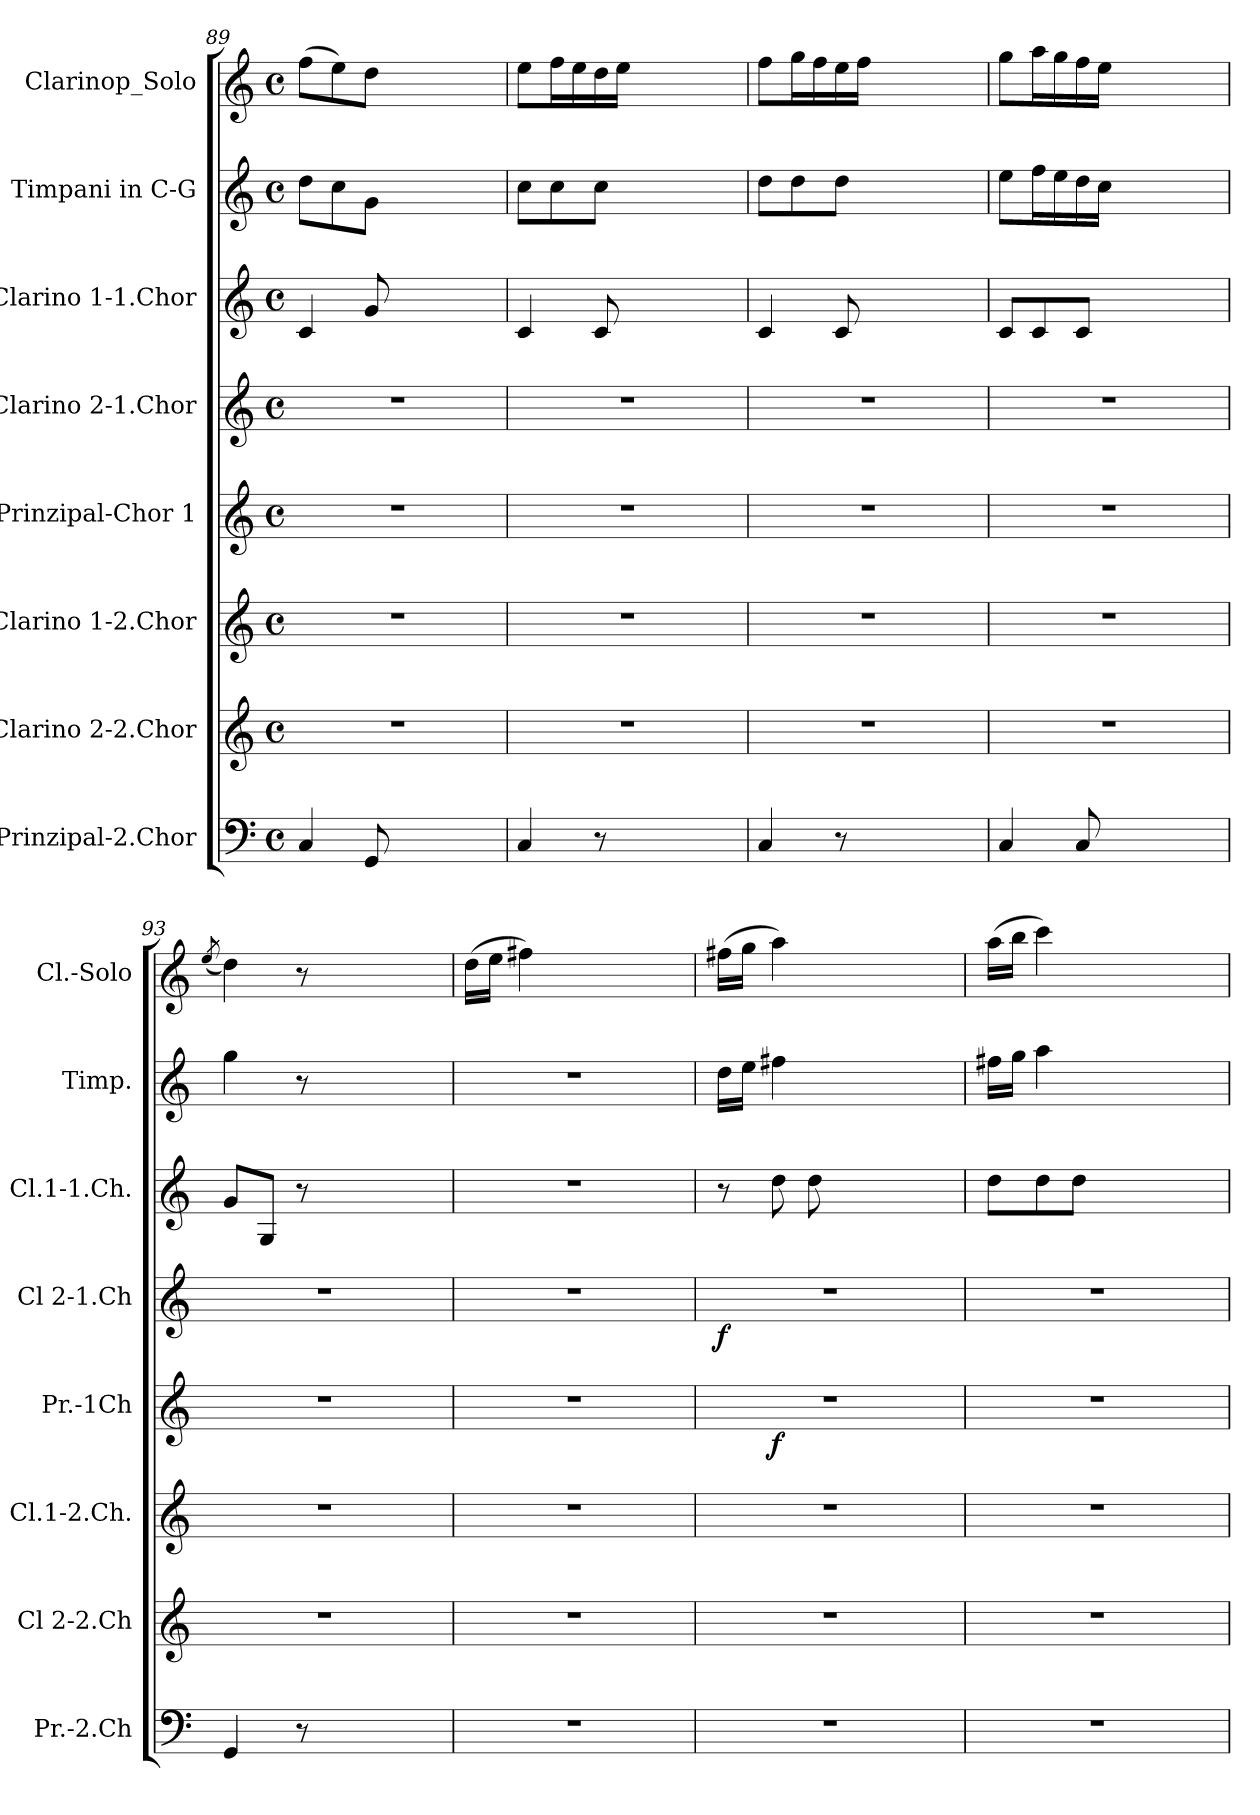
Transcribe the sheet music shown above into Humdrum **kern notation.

**kern	**kern	**kern	**kern	**dynam	**kern	**dynam	**kern	**kern	**kern
*part8	*part7	*part6	*part5	*part5	*part4	*part4	*part3	*part2	*part1
*staff8	*staff7	*staff6	*staff5	*staff5	*staff4	*staff4	*staff3	*staff2	*staff1
*I"Prinzipal-2.Chor	*I"Clarino 2-2.Chor	*I"Clarino 1-2.Chor	*I"Prinzipal-Chor 1	*	*I"Clarino 2-1.Chor	*	*I"Clarino 1-1.Chor	*I"Timpani in C-G	*I"Clarinop_Solo
*I'Pr.-2.Ch	*I'Cl 2-2.Ch	*I'Cl.1-2.Ch.	*I'Pr.-1Ch	*	*I'Cl 2-1.Ch	*	*I'Cl.1-1.Ch.	*I'Timp.	*I'Cl.-Solo
*clefF4	*clefG2	*clefG2	*clefG2	*	*clefG2	*	*clefG2	*clefG2	*clefG2
*	*	*ITrd1c2	*ITrd1c2	*	*	*	*ITrd1c2	*ITrd1c2	*
*k[]	*k[]	*k[b-e-]	*k[b-e-]	*	*k[]	*	*k[b-e-]	*k[b-e-]	*k[]
*C:	*C:	*B-:	*B-:	*	*C:	*	*B-:	*B-:	*C:
*M4/4	*M4/4	*M4/4	*M4/4	*	*M4/4	*	*M4/4	*M4/4	*M4/4
*met(c)	*met(c)	*met(c)	*met(c)	*	*met(c)	*	*met(c)	*met(c)	*met(c)
=89	=89	=89	=89	=89	=89	=89	=89	=89	=89
4C	1r	1r	1r	.	1r	.	4B-	8ccL	(>8ffL
.	.	.	.	.	.	.	.	8b-	8ee)
8GG	.	.	.	.	.	.	8f	8fJ	8ddJ
2ryy	.	.	.	.	.	.	2ryy	2ryy	2ryy
8ryy	.	.	.	.	.	.	8ryy	8ryy	8ryy
=90	=90	=90	=90	=90	=90	=90	=90	=90	=90
4C	1r	1r	1r	.	1r	.	4B-	8b-L	8eeL
.	.	.	.	.	.	.	.	8b-	16ffL
.	.	.	.	.	.	.	.	.	16ee
8r	.	.	.	.	.	.	8B-	8b-J	16dd
.	.	.	.	.	.	.	.	.	16eeJJ
2ryy	.	.	.	.	.	.	2ryy	2ryy	2ryy
8ryy	.	.	.	.	.	.	8ryy	8ryy	8ryy
=91	=91	=91	=91	=91	=91	=91	=91	=91	=91
4C	1r	1r	1r	.	1r	.	4B-	8ccL	8ffL
.	.	.	.	.	.	.	.	8cc	16ggL
.	.	.	.	.	.	.	.	.	16ff
8r	.	.	.	.	.	.	8B-	8ccJ	16ee
.	.	.	.	.	.	.	.	.	16ffJJ
2ryy	.	.	.	.	.	.	2ryy	2ryy	2ryy
8ryy	.	.	.	.	.	.	8ryy	8ryy	8ryy
=92	=92	=92	=92	=92	=92	=92	=92	=92	=92
4C	1r	1r	1r	.	1r	.	8B-L	8ddL	8ggL
.	.	.	.	.	.	.	8B-	16ee-L	16aaL
.	.	.	.	.	.	.	.	16dd	16gg
8C	.	.	.	.	.	.	8B-J	16cc	16ff
.	.	.	.	.	.	.	.	16b-JJ	16eeJJ
2ryy	.	.	.	.	.	.	2ryy	2ryy	2ryy
8ryy	.	.	.	.	.	.	8ryy	8ryy	8ryy
!!LO:LB:g=z
=93	=93	=93	=93	=93	=93	=93	=93	=93	=93
.	.	.	.	.	.	.	.	.	(>8qee
4GG	1r	1r	1r	.	1r	.	8fL	4ff	4dd)
.	.	.	.	.	.	.	8FJ	.	.
8r	.	.	.	.	.	.	8r	8r	8r
2ryy	.	.	.	.	.	.	2ryy	2ryy	2ryy
8ryy	.	.	.	.	.	.	8ryy	8ryy	8ryy
=94	=94	=94	=94	=94	=94	=94	=94	=94	=94
1r	1r	1r	1r	.	1r	.	1r	1r	(>16ddLL
.	.	.	.	.	.	.	.	.	16eeJJ
.	.	.	.	.	.	.	.	.	4ff#)
.	.	.	.	.	.	.	.	.	2ryy
.	.	.	.	.	.	.	.	.	8ryy
=95	=95	=95	=95	=95	=95	=95	=95	=95	=95
!	!	!	!	!	!	!LO:DY:b	!	!	!
*	*	*	*^	*	*	*	*	*	*
1r	1r	1r	1r	8ryy	.	1r	f	8r	16ccLL	(>16ff#LL
.	.	.	.	.	.	.	.	.	16ddJJ	16ggJJ
!	!	!	!	!	!LO:DY:b	!	!	!	!	!
.	.	.	.	2..ryy	f	.	.	8cc	4ee	4aa)
.	.	.	.	.	.	.	.	8cc	.	.
.	.	.	.	.	.	.	.	2ryy	2ryy	2ryy
.	.	.	.	.	.	.	.	8ryy	8ryy	8ryy
*	*	*	*v	*v	*	*	*	*	*	*
=96	=96	=96	=96	=96	=96	=96	=96	=96	=96
1r	1r	1r	1r	.	1r	.	8ccL	16eeLL	(>16aaLL
.	.	.	.	.	.	.	.	16ffJJ	16bbJJ
.	.	.	.	.	.	.	8cc	4gg	4ccc)
.	.	.	.	.	.	.	8ccJ	.	.
.	.	.	.	.	.	.	2ryy	2ryy	2ryy
.	.	.	.	.	.	.	8ryy	8ryy	8ryy
=	=	=	=	=	=	=	=	=	=
*-	*-	*-	*-	*-	*-	*-	*-	*-	*-
